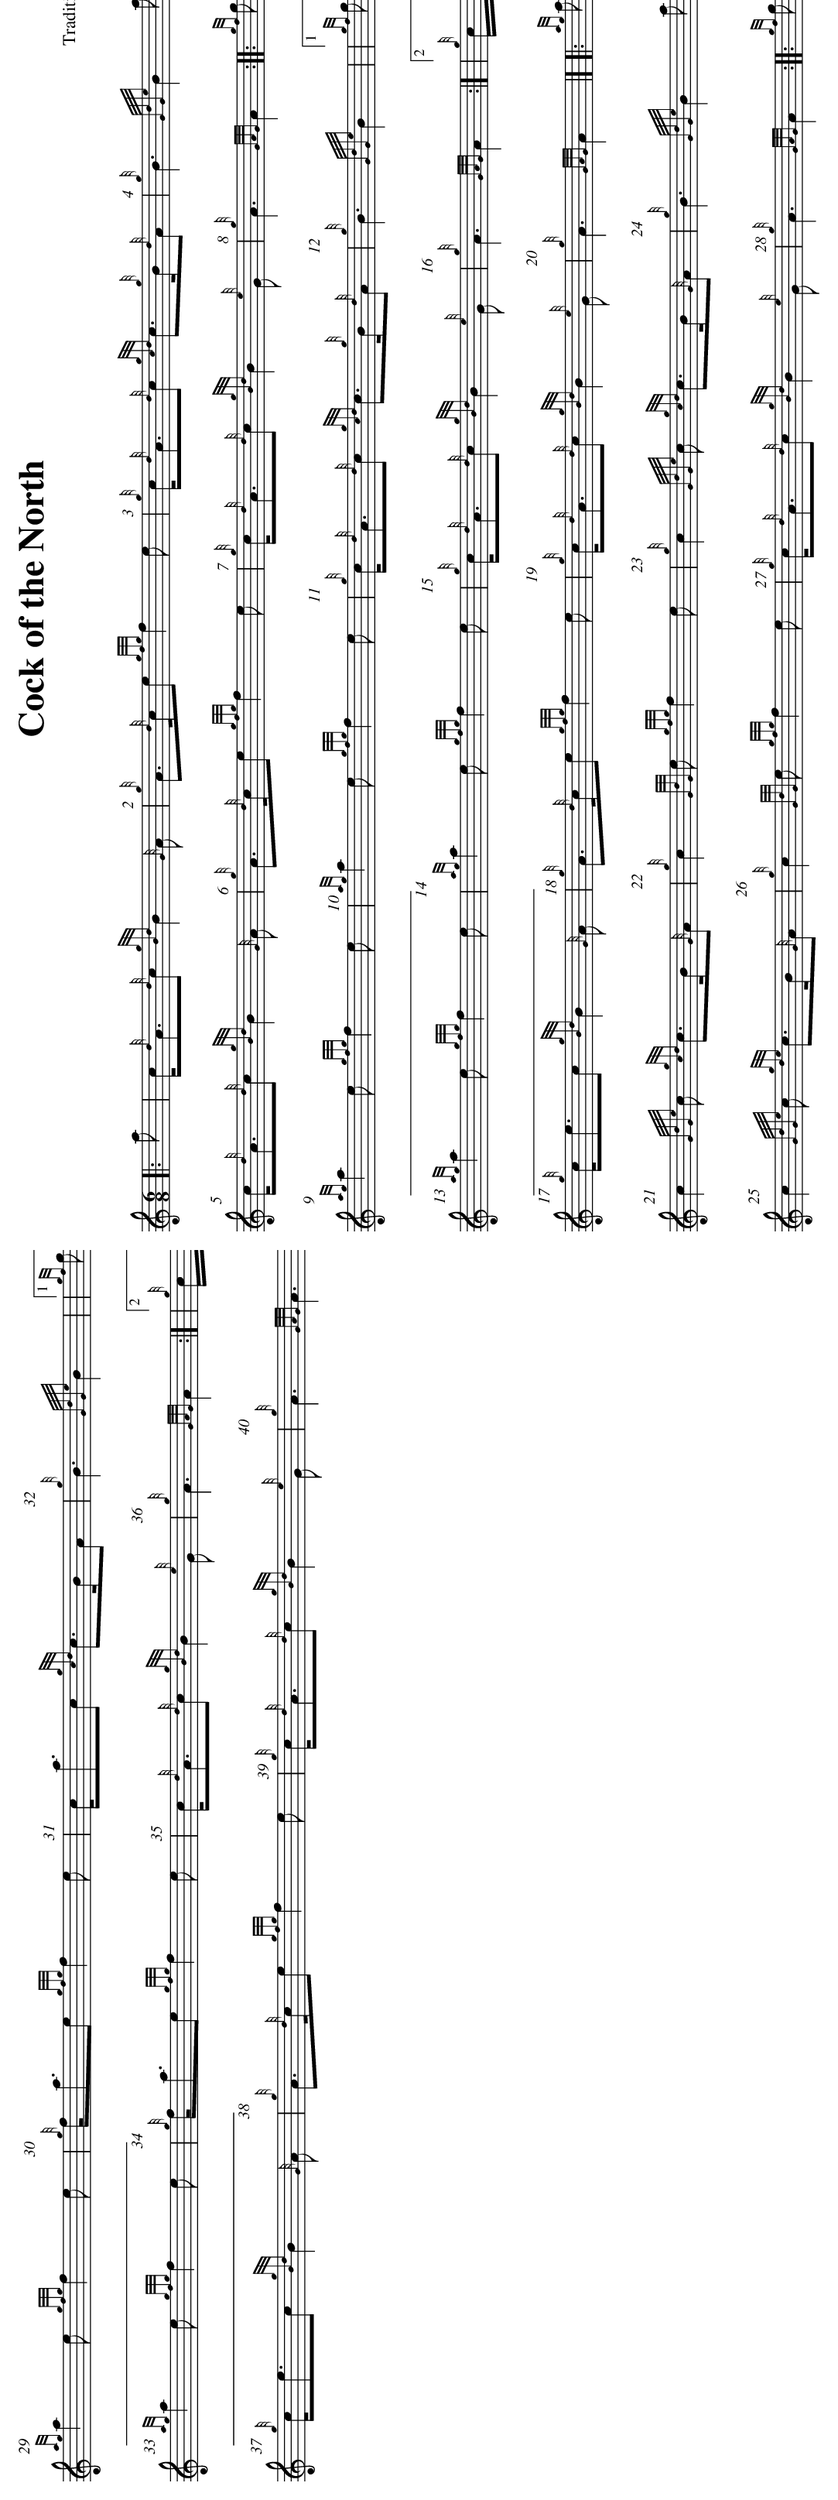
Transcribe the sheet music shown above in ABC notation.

X:1
T:Cock of the North
C:Traditional
Q:175
M:6/8
K:HP
|:a1|c/2{d}A3/2{d}c1{gBd}B2{G}A1|{g}A3/2{d}c/2e1{gfg}f2e1|{g}c/2{d}A3/2{d}c1 {gcd}c3/2{g}B/2{d}A1|{g}B3{GdGe}B2a1|!
c/2{d}A3/2{d}c1{gBd}B2{G}A1|{g}A3/2{d}c/2e1{gfg}f2e1|{g}c/2{d}A3/2{d}c1{gBd}B2{e}G1|{g}A3{GAG}A2:|!
|:{gf}g1|{ag}a2e1{gfg}f2e1|{ag}a2e1{gfg}f2e1|{g}c/2{d}A3/2{d}c1{gcd} c3/2{g}B/2{d}A1|{g}B3{GdGe}B2|!
|1 {gf}g1|{ag}a2e1{gfg}f2e1|{ag}a2e1{gfg}f2e1|{g}c/2{d}A3/2{d}c1{gBd}B2{e}G1|{g}A3{GAG}A2:|!
|2{g}c/2d/2|{g}c/2e3/2c1{gBd}B2{G}A1|{g}A3/2{d}c/2e1{gfg}f2e1|{g}c/2{d}A3/2{d}c1{gBd}B2{e}G1|{g}A3{GAG}A2|]!
|:{ag}a1|c2 {GdGe}c1 {gcd}c3/2B/2{G}A1|{g}c2 {GdG}e1 {gfg}f2e1|{g}c2 {GdGe}c1 {gcd}c3/2B/2{G}A1|{g}B3{GdGe}B2a1|!
c2{GdGe}c1 {gde}c3/2B/2{G}A1|{g}c2{GdG}e1 {gfg}f2 e1|{g}c/2{d}A3/2{d}c1{gBd}B2{e}G1|{g}A3{GAG}A2:|!
|:{gf}g1|{ag}a2e1{gfg}f2e1|{g}f/2a3/2e1{gfg}f2e1|c/2a3/2c1 {gcd}c3/2B/2A1|{g}B3{GdGe}B2|!
|1{gf}g|{ag}a2e1{gfg}f2e1|{g}f/2a3/2e1{gfg}f2e1|c/2{d}A3/2{d}c1{gBd}B2{e}G1|{g}A3{GAG}A2:|!
|2{g}c/2d/2|{g}c/2e3/2c1{gBd}B2{G}A1|{g}A3/2{d}c/2e1{gfg}f2e1|{g}c/2{d}A3/2{d}c1{gBd}B2{e}G1|{g}A3{GAG}A3|]!
